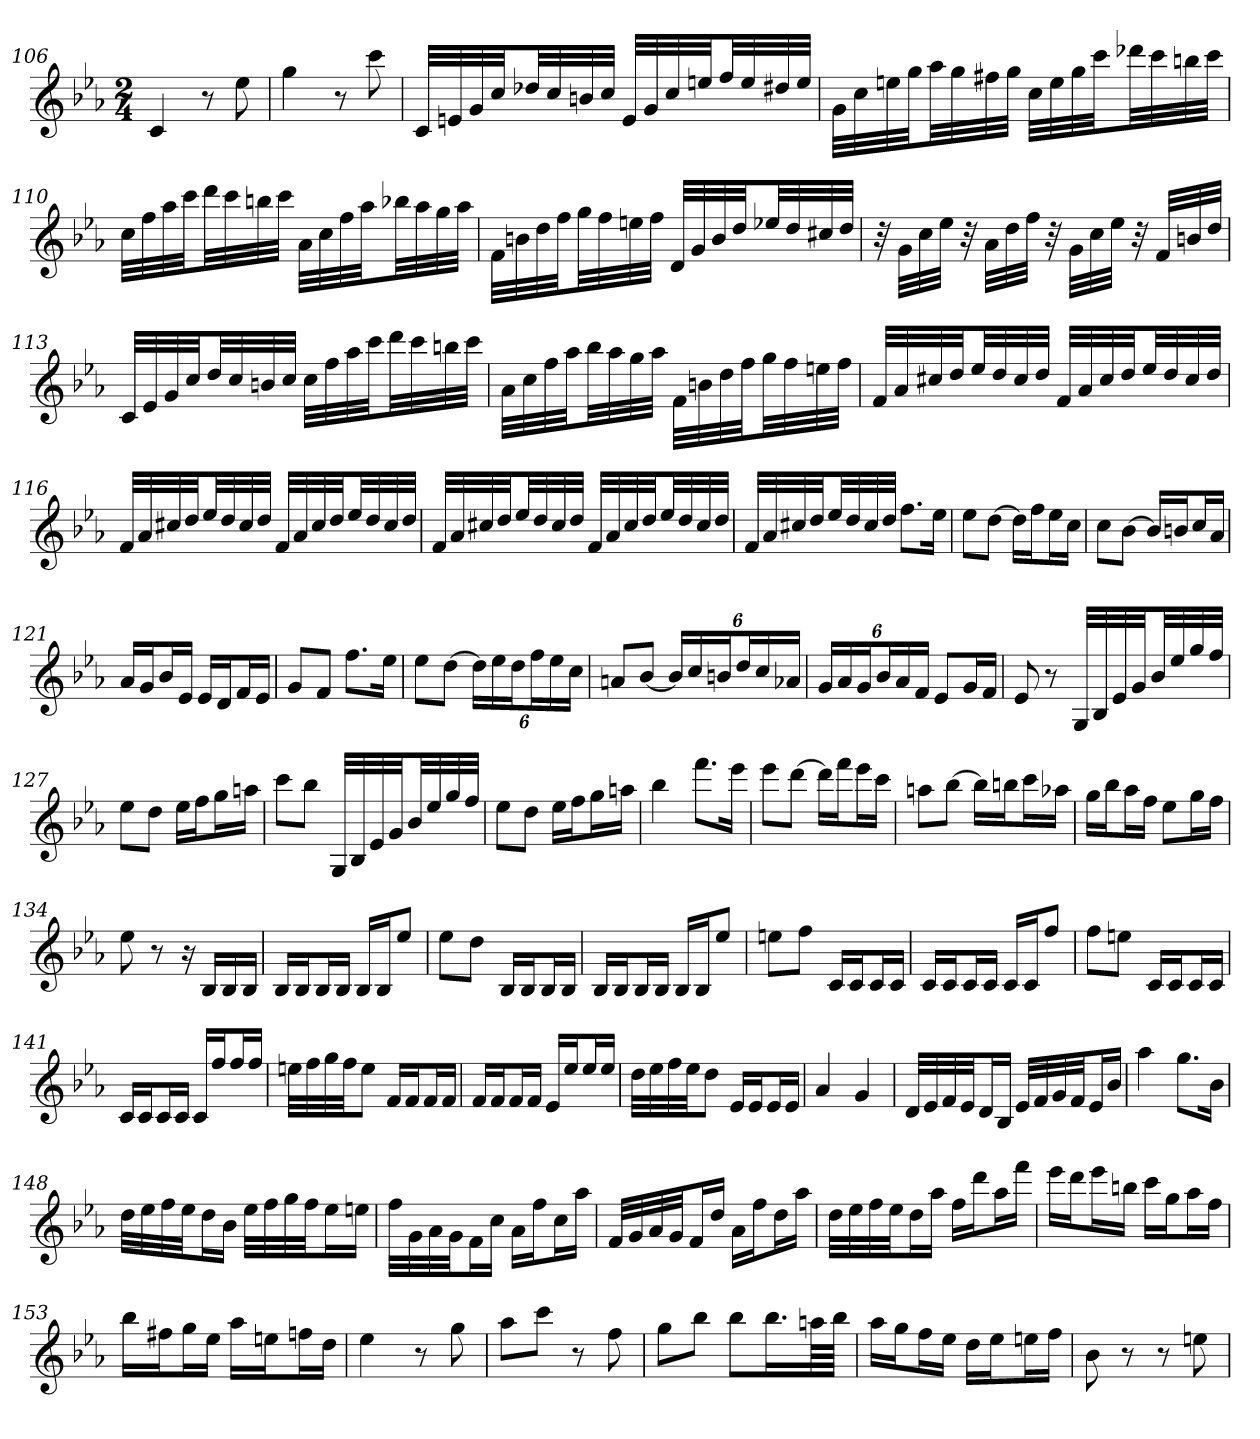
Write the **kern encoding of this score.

**kern
*part1
*staff1
*clefG2
*k[b-e-a-]
*E-:
*M2/4
=106
4c
8r
8ee-
=107
4gg
8r
8ccc
=108
32c/LLL
32en/
32g/
32cc/JJ
32dd-X/LL
32cc/
32bn/
32cc/JJJ
32e/LLL
32g/
32cc/
32een/JJ
32ff/LL
32ee/
32dd#X/
32ee/JJJ
=109
32g\LLL
32cc\
32een\
32gg\JJ
32aa-\LL
32gg\
32ff#X\
32gg\JJJ
32cc\LLL
32ee\
32gg\
32ccc\JJ
32ddd-X\LL
32ccc\
32bbn\
32ccc\JJJ
=110
32cc\LLL
32ff\
32aa-\
32ccc\JJ
32ddd\LL
32ccc\
32bbn\
32ccc\JJJ
32a-\LLL
32cc\
32ff\
32aa-\JJ
32bb-X\LL
32aa-\
32gg\
32aa-\JJJ
=111
32f\LLL
32bn\
32dd\
32ff\JJ
32gg\LL
32ff\
32een\
32ff\JJJ
32d/LLL
32g/
32b/
32dd/JJ
32ee-X/LL
32dd/
32cc#X/
32dd/JJJ
=112
32r
32g\LLL
32cc\
32ee-\JJJ
32r
32a-\LLL
32dd\
32ff\JJJ
32r
32g\LLL
32cc\
32ee-\JJJ
32r
32f/LLL
32bn/
32dd/JJJ
=113
32c/LLL
32e-/
32g/
32cc/JJ
32dd/LL
32cc/
32bn/
32cc/JJJ
32cc\LLL
32ff\
32aa-\
32ccc\JJ
32ddd\LL
32ccc\
32bbn\
32ccc\JJJ
=114
32a-\LLL
32cc\
32ff\
32aa-\JJ
32bb-\LL
32aa-\
32gg\
32aa-\JJJ
32f\LLL
32bn\
32dd\
32ff\JJ
32gg\LL
32ff\
32een\
32ff\JJJ
=115
32f/LLL
32a-/
32cc#X/
32dd/JJ
32ee-/LL
32dd/
32cc#/
32dd/JJJ
32f/LLL
32a-/
32cc#/
32dd/JJ
32ee-/LL
32dd/
32cc#/
32dd/JJJ
=116
32f/LLL
32a-/
32cc#X/
32dd/JJ
32ee-/LL
32dd/
32cc#/
32dd/JJJ
32f/LLL
32a-/
32cc#/
32dd/JJ
32ee-/LL
32dd/
32cc#/
32dd/JJJ
=117
32f/LLL
32a-/
32cc#X/
32dd/JJ
32ee-/LL
32dd/
32cc#/
32dd/JJJ
32f/LLL
32a-/
32cc#/
32dd/JJ
32ee-/LL
32dd/
32cc#/
32dd/JJJ
=118
32f/LLL
32a-/
32cc#X/
32dd/JJ
32ee-/LL
32dd/
32cc#/
32dd/JJJ
8.ff\L
16ee-\Jk
=119
8ee-\L
[8dd\J
16dd\LL]
16ff\J
16ee-\L
16cc\JJ
=120
8cc\L
[8b-\J
16b-/LL]
16bn/J
16cc/L
16a-/JJ
=121
16a-/LL
16g/J
16b-/L
16e-/JJ
16e-/LL
16d/J
16f/L
16e-/JJ
=122
8g/L
8f/J
8.ff\L
16ee-\Jk
=123
8ee-\L
[8dd\J
24dd\LL]
24ee-\
24dd\J
24ff\L
24ee-\
24cc\JJ
=124
8an/L
[8b-/J
24b-/LL]
24cc/
24bn/J
24dd/L
24cc/
24a-X/JJ
=125
24g/LL
24a-/
24g/J
24b-/L
24a-/
24f/JJ
8e-/L
16g/L
16f/JJ
=126
8e-
8r
32G/LLL
32B-/
32e-/
32g/JJ
32b-/LL
32ee-/
32gg/
32ff/JJJ
=127
8ee-\L
8dd\J
16ee-\LL
16ff\J
16gg\L
16aan\JJ
=128
8ccc\L
8bb-\J
32G/LLL
32B-/
32e-/
32g/JJ
32b-/LL
32ee-/
32gg/
32ff/JJJ
=129
8ee-\L
8dd\J
16ee-\LL
16ff\J
16gg\L
16aan\JJ
=130
4bb-
8.fff\L
16eee-\Jk
=131
8eee-\L
[8ddd\J
16ddd\LL]
16fff\J
16eee-\L
16ccc\JJ
=132
8aan\L
[8bb-\J
16bb-\LL]
16bbn\J
16ccc\L
16aa-X\JJ
=133
16gg\LL
16bb-\J
16aa-\L
16ff\JJ
8ee-\L
16gg\L
16ff\JJ
=134
8ee-
8r
16r
16B-/LL
16B-/
16B-/JJ
=135
16B-/LL
16B-/J
16B-/L
16B-/JJ
16B-/LL
16B-/J
8ee-/J
=136
8ee-\L
8dd\J
16B-/LL
16B-/J
16B-/L
16B-/JJ
=137
16B-/LL
16B-/J
16B-/L
16B-/JJ
16B-/LL
16B-/J
8ee-/J
=138
8een\L
8ff\J
16c/LL
16c/J
16c/L
16c/JJ
=139
16c/LL
16c/J
16c/L
16c/JJ
16c/LL
16c/J
8ff/J
=140
8ff\L
8een\J
16c/LL
16c/J
16c/L
16c/JJ
=141
16c/LL
16c/J
16c/L
16c/JJ
16c/LL
16ff/J
16ff/L
16ff/JJ
=142
32een\LLL
32ff\
32gg\
32ff\JJ
8ee\J
16f/LL
16f/J
16f/L
16f/JJ
=143
16f/LL
16f/J
16f/L
16f/JJ
16e-/LL
16ee-/J
16ee-/L
16ee-/JJ
=144
32dd\LLL
32ee-\
32ff\
32ee-\JJ
8dd\J
16e-/LL
16e-/J
16e-/L
16e-/JJ
=145
4a-
4g
=146
32d/LLL
32e-/
32f/
32e-/JJ
16d/L
16B-/JJ
32e-/LLL
32f/
32g/
32f/JJ
16e-/L
16b-/JJ
=147
4aa-
8.gg\L
16b-\Jk
=148
32dd\LLL
32ee-\
32ff\
32ee-\JJ
16dd\L
16b-\JJ
32ee-\LLL
32ff\
32gg\
32ff\JJ
16ee-\L
16een\JJ
=149
32ff\LLL
32g\
32a-\
32g\JJ
16f\L
16cc\JJ
16a-\LL
16ff\J
16cc\L
16aa-\JJ
=150
32f/LLL
32g/
32a-/
32g/JJ
16f/L
16dd/JJ
16a-\LL
16ff\J
16dd\L
16aa-\JJ
=151
32dd\LLL
32ee-\
32ff\
32ee-\JJ
16dd\L
16aa-\JJ
16ff\LL
16ddd\J
16aa-\L
16fff\JJ
=152
16eee-\LL
16ddd\J
16eee-\L
16bbn\JJ
16ccc\LL
16gg\J
16aa-\L
16ff\JJ
=153
16bb-\LL
16ff#X\J
16gg\L
16ee-\JJ
16aa-\LL
16een\J
16ffn\L
16dd\JJ
=154
4ee-
8r
8gg
=155
8aa-\L
8ccc\J
8r
8ff
=156
8gg\L
8bb-\J
8bb-\L
16.bb-\L
64aan\LL
64bb-\JJJJ
=157
16aa-\LL
16gg\J
16ff\L
16ee-\JJ
16dd\LL
16ee-\J
16een\L
16ff\JJ
=158
8b-
8r
8r
8een
=
*-
